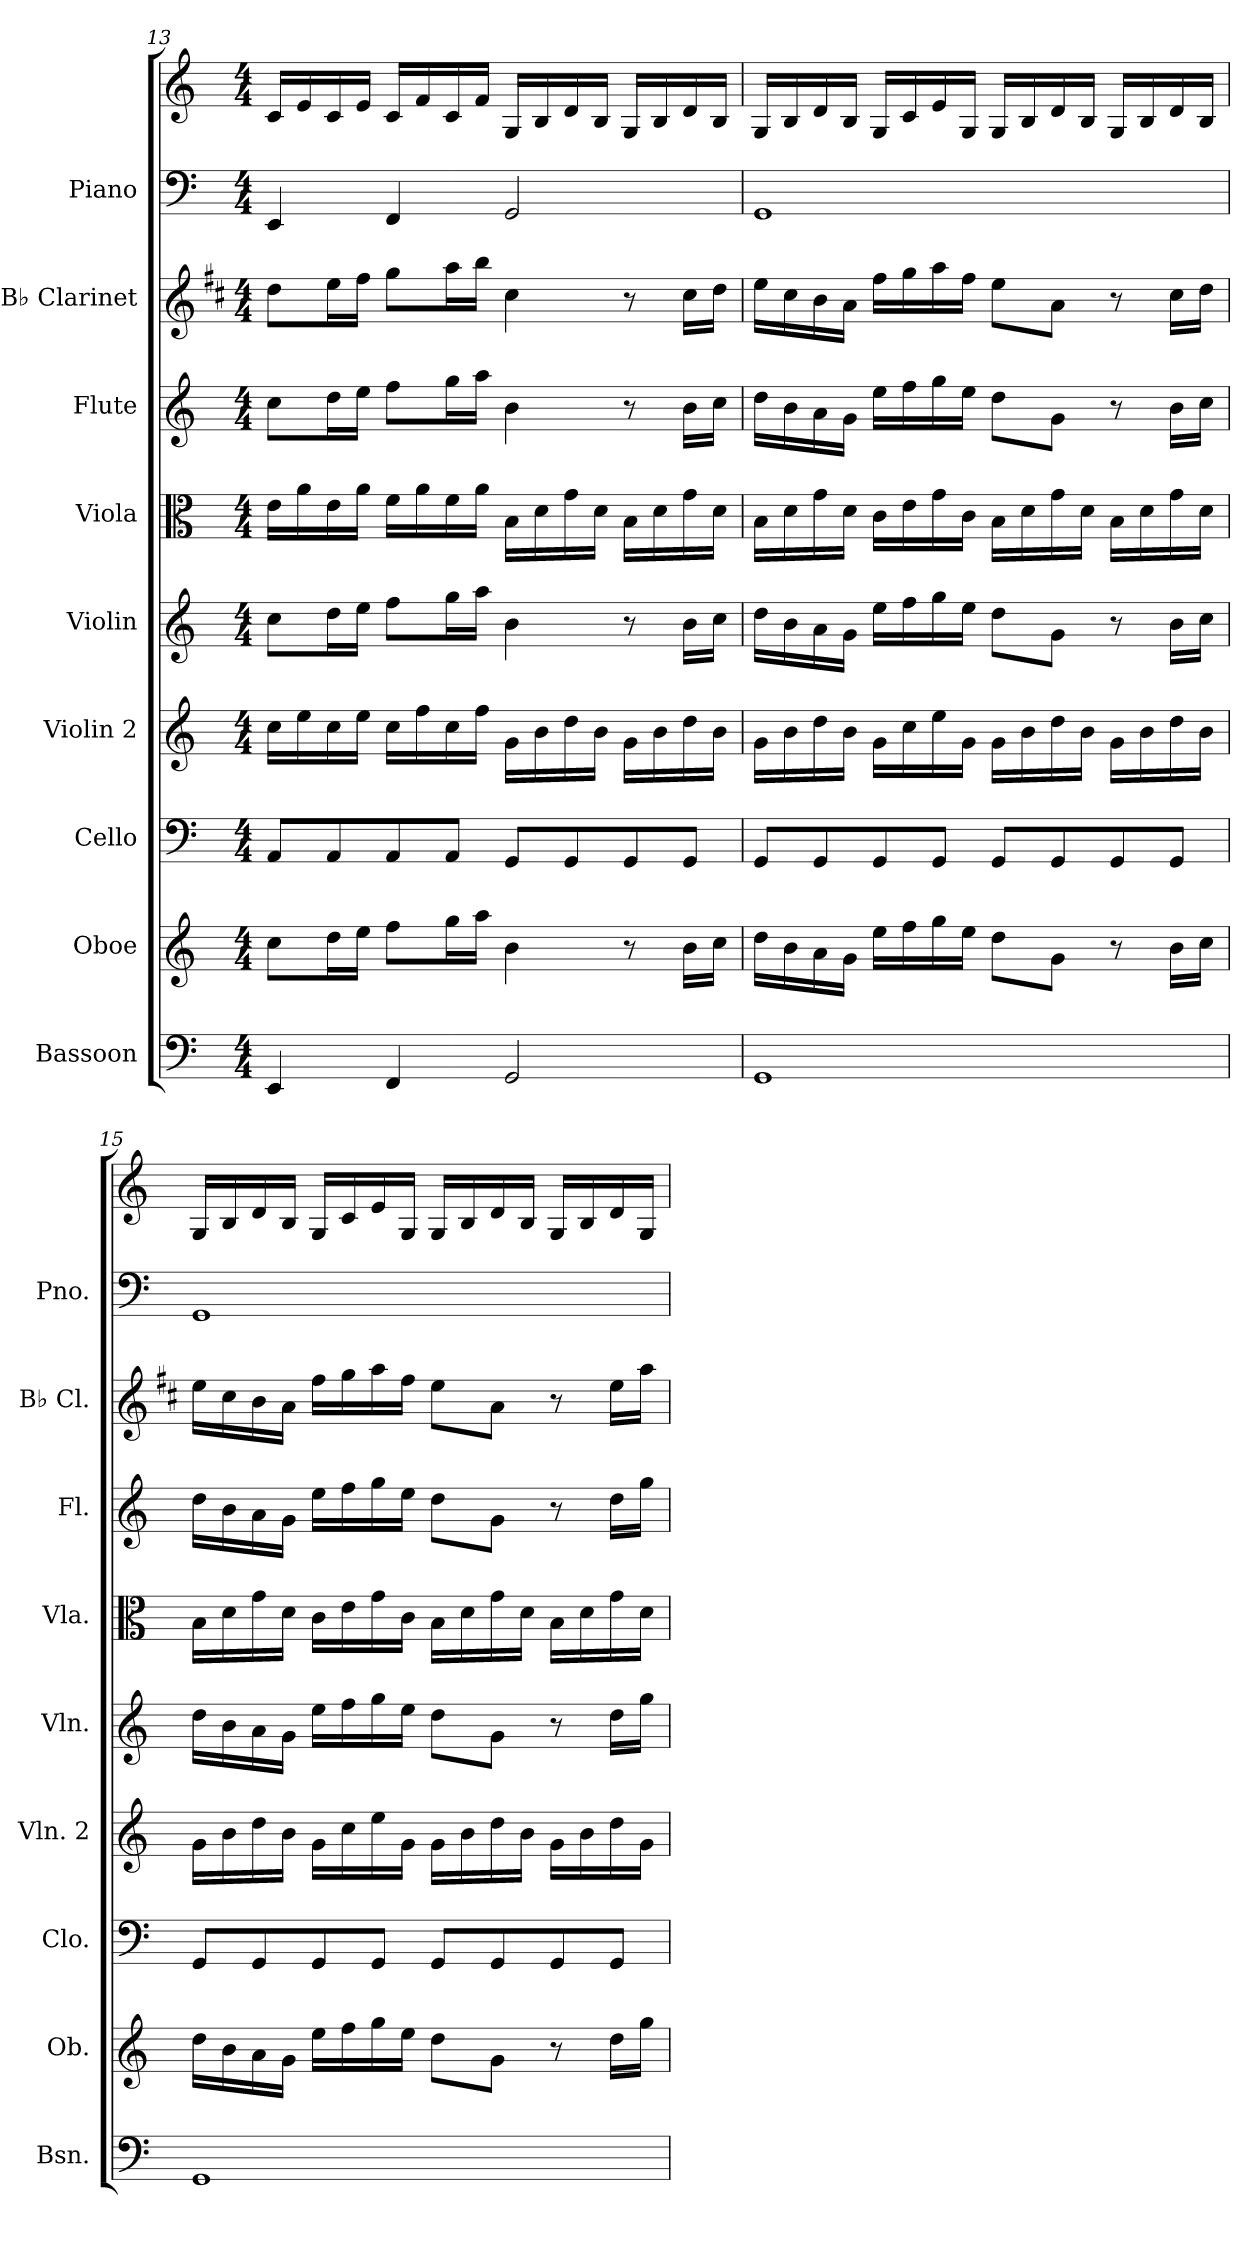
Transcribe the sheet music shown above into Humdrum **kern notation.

**kern	**kern	**kern	**kern	**kern	**kern	**kern	**kern	**kern	**kern
*part9	*part8	*part7	*part6	*part5	*part4	*part3	*part2	*part1	*part1
*staff10	*staff9	*staff8	*staff7	*staff6	*staff5	*staff4	*staff3	*staff2	*staff1
*I"Bassoon	*I"Oboe	*I"Cello	*I"Violin 2	*I"Violin	*I"Viola	*I"Flute	*I"B♭ Clarinet	*I"Piano	*
*I'Bsn.	*I'Ob.	*I'Clo.	*I'Vln. 2	*I'Vln.	*I'Vla.	*I'Fl.	*I'B♭ Cl.	*I'Pno.	*
*clefF4	*clefG2	*clefF4	*clefG2	*clefG2	*clefC3	*clefG2	*clefG2	*clefF4	*clefG2
*	*	*	*	*	*	*	*ITrd1c2	*	*
*k[]	*k[]	*k[]	*k[]	*k[]	*k[]	*k[]	*k[]	*k[]	*k[]
*M4/4	*M4/4	*M4/4	*M4/4	*M4/4	*M4/4	*M4/4	*M4/4	*M4/4	*M4/4
=13	=13	=13	=13	=13	=13	=13	=13	=13	=13
4EE/	8cc\L	8AA/L	16cc\LL	8cc\L	16e\LL	8cc\L	8cc\L	4EE/	16c/LL
.	.	.	16ee\	.	16a\	.	.	.	16e/
.	16dd\L	8AA/	16cc\	16dd\L	16e\	16dd\L	16dd\L	.	16c/
.	16ee\JJ	.	16ee\JJ	16ee\JJ	16a\JJ	16ee\JJ	16ee\JJ	.	16e/JJ
4FF/	8ff\L	8AA/	16cc\LL	8ff\L	16f\LL	8ff\L	8ff\L	4FF/	16c/LL
.	.	.	16ff\	.	16a\	.	.	.	16f/
.	16gg\L	8AA/J	16cc\	16gg\L	16f\	16gg\L	16gg\L	.	16c/
.	16aa\JJ	.	16ff\JJ	16aa\JJ	16a\JJ	16aa\JJ	16aa\JJ	.	16f/JJ
2GG/	4b\	8GG/L	16g\LL	4b\	16B\LL	4b\	4b\	2GG/	16G/LL
.	.	.	16b\	.	16d\	.	.	.	16B/
.	.	8GG/	16dd\	.	16g\	.	.	.	16d/
.	.	.	16b\JJ	.	16d\JJ	.	.	.	16B/JJ
.	8r	8GG/	16g\LL	8r	16B\LL	8r	8r	.	16G/LL
.	.	.	16b\	.	16d\	.	.	.	16B/
.	16b\LL	8GG/J	16dd\	16b\LL	16g\	16b\LL	16b\LL	.	16d/
.	16cc\JJ	.	16b\JJ	16cc\JJ	16d\JJ	16cc\JJ	16cc\JJ	.	16B/JJ
!!LO:PB:g=z
=14	=14	=14	=14	=14	=14	=14	=14	=14	=14
1GG	16dd\LL	8GG/L	16g\LL	16dd\LL	16B\LL	16dd\LL	16dd\LL	1GG	16G/LL
.	16b\	.	16b\	16b\	16d\	16b\	16b\	.	16B/
.	16a\	8GG/	16dd\	16a\	16g\	16a\	16a\	.	16d/
.	16g\JJ	.	16b\JJ	16g\JJ	16d\JJ	16g\JJ	16g\JJ	.	16B/JJ
.	16ee\LL	8GG/	16g\LL	16ee\LL	16c\LL	16ee\LL	16ee\LL	.	16G/LL
.	16ff\	.	16cc\	16ff\	16e\	16ff\	16ff\	.	16c/
.	16gg\	8GG/J	16ee\	16gg\	16g\	16gg\	16gg\	.	16e/
.	16ee\JJ	.	16g\JJ	16ee\JJ	16c\JJ	16ee\JJ	16ee\JJ	.	16G/JJ
.	8dd\L	8GG/L	16g\LL	8dd\L	16B\LL	8dd\L	8dd\L	.	16G/LL
.	.	.	16b\	.	16d\	.	.	.	16B/
.	8g\J	8GG/	16dd\	8g\J	16g\	8g\J	8g\J	.	16d/
.	.	.	16b\JJ	.	16d\JJ	.	.	.	16B/JJ
.	8r	8GG/	16g\LL	8r	16B\LL	8r	8r	.	16G/LL
.	.	.	16b\	.	16d\	.	.	.	16B/
.	16b\LL	8GG/J	16dd\	16b\LL	16g\	16b\LL	16b\LL	.	16d/
.	16cc\JJ	.	16b\JJ	16cc\JJ	16d\JJ	16cc\JJ	16cc\JJ	.	16B/JJ
=15	=15	=15	=15	=15	=15	=15	=15	=15	=15
1GG	16dd\LL	8GG/L	16g\LL	16dd\LL	16B\LL	16dd\LL	16dd\LL	1GG	16G/LL
.	16b\	.	16b\	16b\	16d\	16b\	16b\	.	16B/
.	16a\	8GG/	16dd\	16a\	16g\	16a\	16a\	.	16d/
.	16g\JJ	.	16b\JJ	16g\JJ	16d\JJ	16g\JJ	16g\JJ	.	16B/JJ
.	16ee\LL	8GG/	16g\LL	16ee\LL	16c\LL	16ee\LL	16ee\LL	.	16G/LL
.	16ff\	.	16cc\	16ff\	16e\	16ff\	16ff\	.	16c/
.	16gg\	8GG/J	16ee\	16gg\	16g\	16gg\	16gg\	.	16e/
.	16ee\JJ	.	16g\JJ	16ee\JJ	16c\JJ	16ee\JJ	16ee\JJ	.	16G/JJ
.	8dd\L	8GG/L	16g\LL	8dd\L	16B\LL	8dd\L	8dd\L	.	16G/LL
.	.	.	16b\	.	16d\	.	.	.	16B/
.	8g\J	8GG/	16dd\	8g\J	16g\	8g\J	8g\J	.	16d/
.	.	.	16b\JJ	.	16d\JJ	.	.	.	16B/JJ
.	8r	8GG/	16g\LL	8r	16B\LL	8r	8r	.	16G/LL
.	.	.	16b\	.	16d\	.	.	.	16B/
.	16dd\LL	8GG/J	16dd\	16dd\LL	16g\	16dd\LL	16dd\LL	.	16d/
.	16gg\JJ	.	16g\JJ	16gg\JJ	16d\JJ	16gg\JJ	16gg\JJ	.	16G/JJ
=	=	=	=	=	=	=	=	=	=
*-	*-	*-	*-	*-	*-	*-	*-	*-	*-
